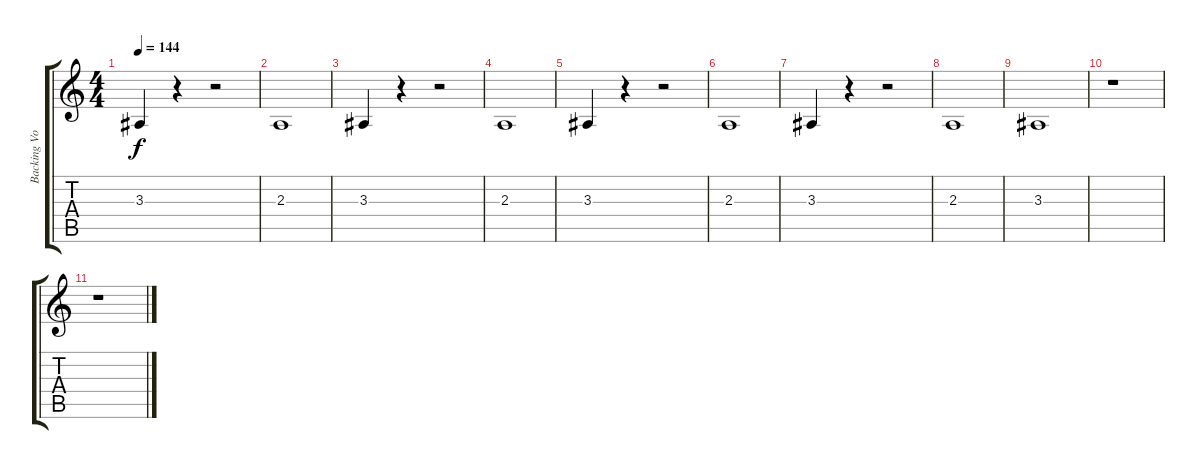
\track ("Backing Vox" "Backing Vo") {instrument drawbarorgan}
\staff {score tabs}
\tuning (E4 B3 G3 D3 A2 E2) {hide}
\ts (4 4)
\tempo 144
\clef g2
\ks c
3.3.4{dy f} r.4 r.2 |
2.3.1 |
3.3.4 r.4 r.2 |
2.3.1 |
3.3.4 r.4 r.2 |
2.3.1 |
3.3.4 r.4 r.2 |
2.3.1 |
3.3.1 |
r.1 |
r.1
